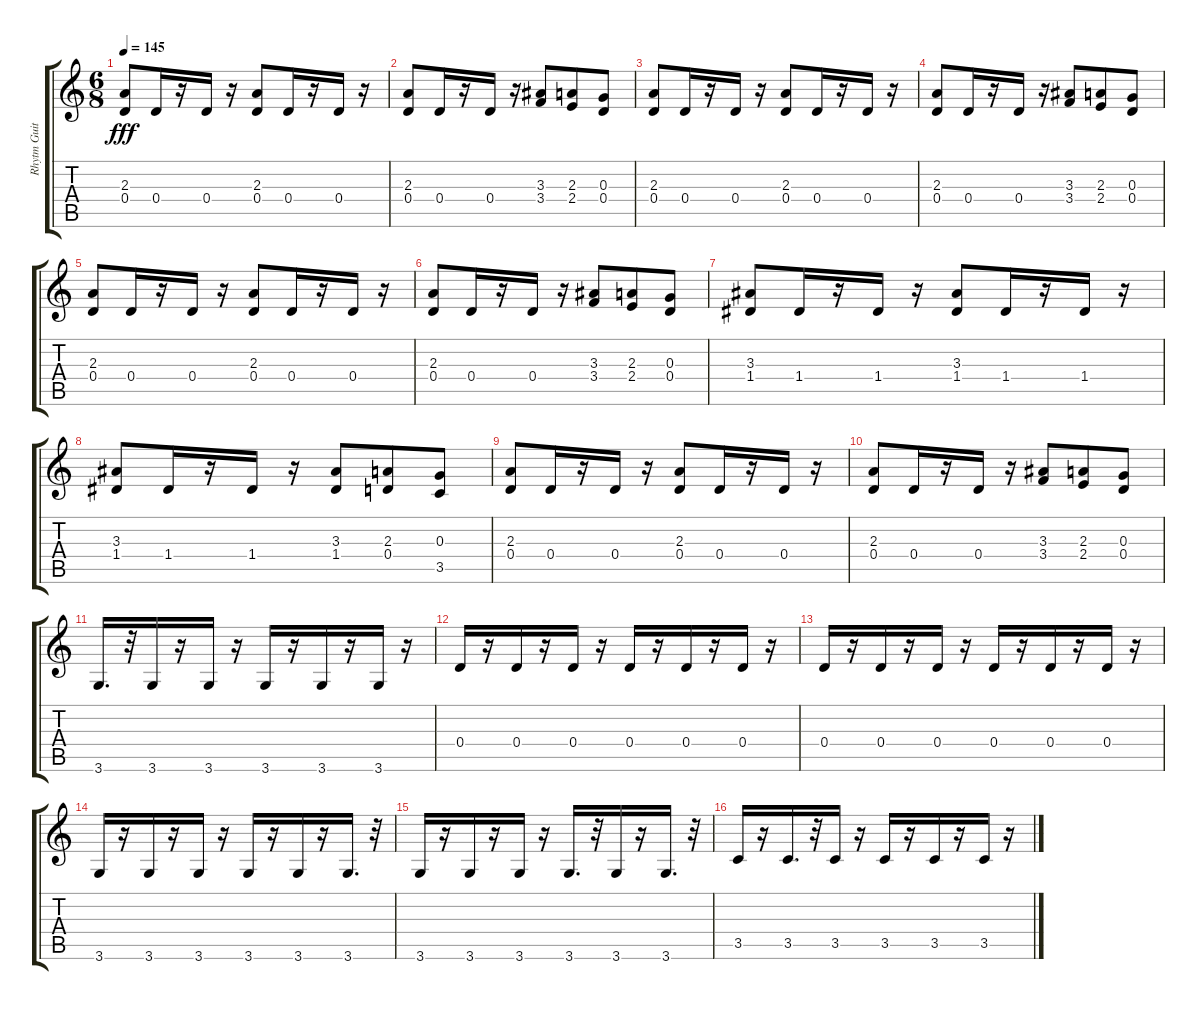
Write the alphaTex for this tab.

\track ("Rhytm Guitar" "Rhytm Guit") {instrument distortionguitar}
\staff {score tabs}
\tuning (E4 B3 G3 D3 A2 E2) {hide}
\ts (6 8)
\tempo 145
\clef g2
\ks c
(2.3 0.4).8{dy fff} 0.4.16 r.16 0.4.16 r.16 (2.3 0.4).8 0.4.16 r.16 0.4.16 r.16 |
(2.3 0.4).8 0.4.16 r.16 0.4.16 r.16 (3.3 3.4).8 (2.3 2.4).8 (0.3 0.4).8 |
(2.3 0.4).8 0.4.16 r.16 0.4.16 r.16 (2.3 0.4).8 0.4.16 r.16 0.4.16 r.16 |
(2.3 0.4).8 0.4.16 r.16 0.4.16 r.16 (3.3 3.4).8 (2.3 2.4).8 (0.3 0.4).8 |
(2.3 0.4).8 0.4.16 r.16 0.4.16 r.16 (2.3 0.4).8 0.4.16 r.16 0.4.16 r.16 |
(2.3 0.4).8 0.4.16 r.16 0.4.16 r.16 (3.3 3.4).8 (2.3 2.4).8 (0.3 0.4).8 |
(3.3 1.4).8 1.4.16 r.16 1.4.16 r.16 (3.3 1.4).8 1.4.16 r.16 1.4.16 r.16 |
(3.3 1.4).8 1.4.16 r.16 1.4.16 r.16 (3.3 1.4).8 (2.3 0.4).8 (0.3 3.5).8 |
(2.3 0.4).8 0.4.16 r.16 0.4.16 r.16 (2.3 0.4).8 0.4.16 r.16 0.4.16 r.16 |
(2.3 0.4).8 0.4.16 r.16 0.4.16 r.16 (3.3 3.4).8 (2.3 2.4).8 (0.3 0.4).8 |
3.6.16{d} r.32 3.6.16 r.16 3.6.16 r.16 3.6.16 r.16 3.6.16 r.16 3.6.16 r.16 |
0.4.16 r.16 0.4.16 r.16 0.4.16 r.16 0.4.16 r.16 0.4.16 r.16 0.4.16 r.16 |
0.4.16 r.16 0.4.16 r.16 0.4.16 r.16 0.4.16 r.16 0.4.16 r.16 0.4.16 r.16 |
3.6.16 r.16 3.6.16 r.16 3.6.16 r.16 3.6.16 r.16 3.6.16 r.16 3.6.16{d} r.32 |
3.6.16 r.16 3.6.16 r.16 3.6.16 r.16 3.6.16{d} r.32 3.6.16 r.16 3.6.16{d} r.32 |
3.5.16 r.16 3.5.16{d} r.32 3.5.16 r.16 3.5.16 r.16 3.5.16 r.16 3.5.16 r.16
